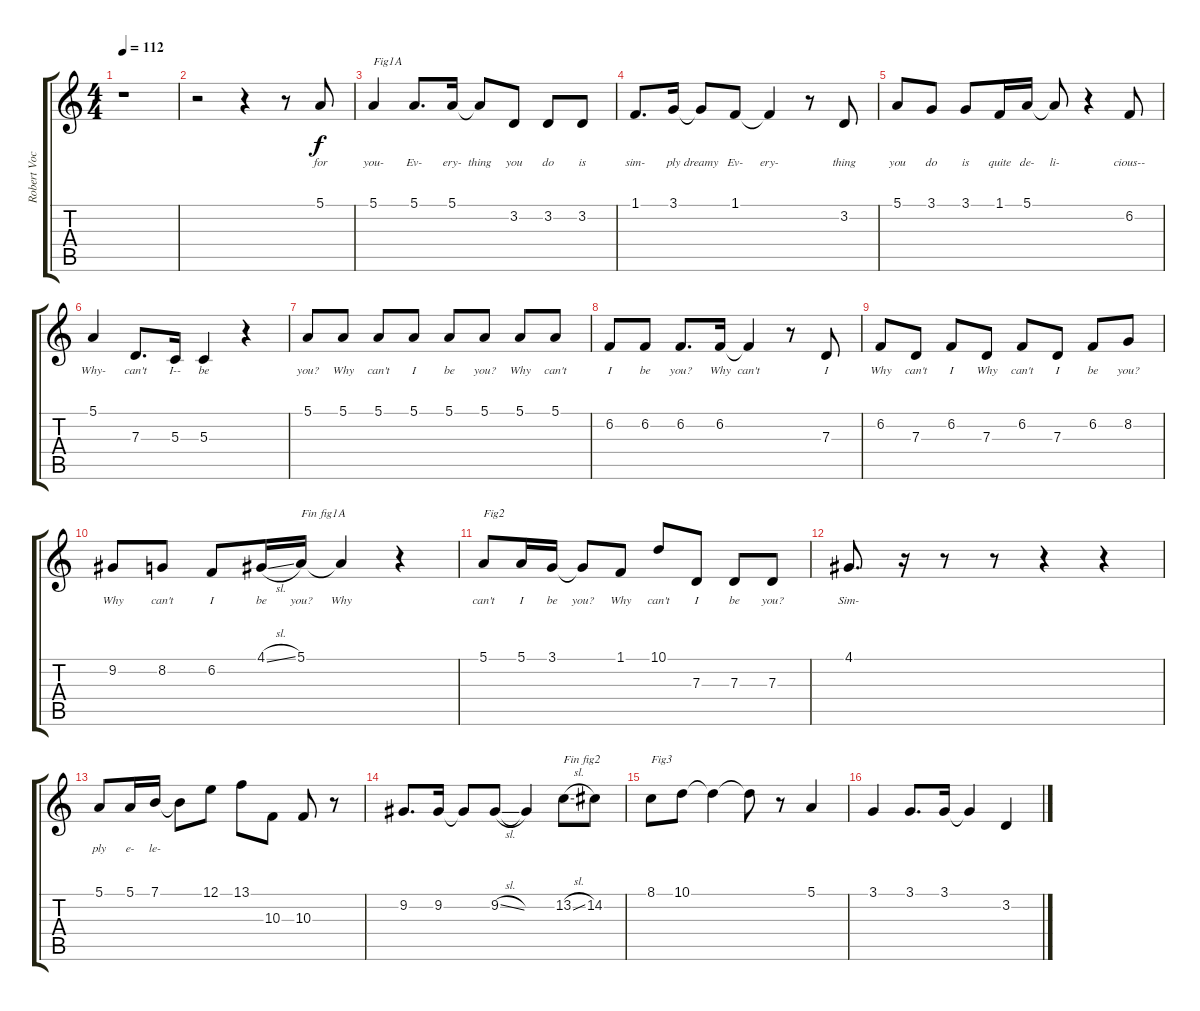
\track ("Robert Vocal" "Robert Voc") {instrument tenorsax}
\staff {score tabs}
\tuning (E4 B3 G3 D3 A2 E2) {hide}
\ts (4 4)
\tempo 112
\clef g2
\ks c
r.1{dy f} |
r.2 r.4 r.8 5.1.8{lyrics (0 "for") lyrics (1 "") lyrics (2 "") lyrics (3 "") lyrics (4 "")} |
5.1.4{txt "Fig1A" lyrics (0 "you-") lyrics (1 "") lyrics (2 "") lyrics (3 "") lyrics (4 "")} 5.1.8{d lyrics (0 "Ev-") lyrics (1 "") lyrics (2 "") lyrics (3 "") lyrics (4 "")} 5.1.16{lyrics (0 "ery-") lyrics (1 "") lyrics (2 "") lyrics (3 "") lyrics (4 "")} 5.1{t}.8{lyrics (0 "thing") lyrics (1 "") lyrics (2 "") lyrics (3 "") lyrics (4 "")} 3.2.8{lyrics (0 "you") lyrics (1 "") lyrics (2 "") lyrics (3 "") lyrics (4 "")} 3.2.8{lyrics (0 "do") lyrics (1 "") lyrics (2 "") lyrics (3 "") lyrics (4 "")} 3.2.8{lyrics (0 "is") lyrics (1 "") lyrics (2 "") lyrics (3 "") lyrics (4 "")} |
1.1.8{d lyrics (0 "sim-") lyrics (1 "") lyrics (2 "") lyrics (3 "") lyrics (4 "")} 3.1.16{lyrics (0 "ply") lyrics (1 "") lyrics (2 "") lyrics (3 "") lyrics (4 "")} 3.1{t}.8{lyrics (0 "dreamy") lyrics (1 "") lyrics (2 "") lyrics (3 "") lyrics (4 "")} 1.1.8{lyrics (0 "Ev-") lyrics (1 "") lyrics (2 "") lyrics (3 "") lyrics (4 "")} 1.1{t}.4{lyrics (0 "ery-") lyrics (1 "") lyrics (2 "") lyrics (3 "") lyrics (4 "")} r.8 3.2.8{lyrics (0 "thing") lyrics (1 "") lyrics (2 "") lyrics (3 "") lyrics (4 "")} |
5.1.8{lyrics (0 "you") lyrics (1 "") lyrics (2 "") lyrics (3 "") lyrics (4 "")} 3.1.8{lyrics (0 "do") lyrics (1 "") lyrics (2 "") lyrics (3 "") lyrics (4 "")} 3.1.8{lyrics (0 "is") lyrics (1 "") lyrics (2 "") lyrics (3 "") lyrics (4 "")} 1.1.16{lyrics (0 "quite") lyrics (1 "") lyrics (2 "") lyrics (3 "") lyrics (4 "")} 5.1.16{lyrics (0 "de-") lyrics (1 "") lyrics (2 "") lyrics (3 "") lyrics (4 "")} 5.1{t}.8{lyrics (0 "li-") lyrics (1 "") lyrics (2 "") lyrics (3 "") lyrics (4 "")} r.4 6.2.8{lyrics (0 "cious--") lyrics (1 "") lyrics (2 "") lyrics (3 "") lyrics (4 "")} |
5.1.4{lyrics (0 "Why-") lyrics (1 "") lyrics (2 "") lyrics (3 "") lyrics (4 "")} 7.3.8{d lyrics (0 "can't") lyrics (1 "") lyrics (2 "") lyrics (3 "") lyrics (4 "")} 5.3.16{lyrics (0 "I--") lyrics (1 "") lyrics (2 "") lyrics (3 "") lyrics (4 "")} 5.3.4{lyrics (0 "be") lyrics (1 "") lyrics (2 "") lyrics (3 "") lyrics (4 "")} r.4 |
5.1.8{lyrics (0 "you?") lyrics (1 "") lyrics (2 "") lyrics (3 "") lyrics (4 "")} 5.1.8{lyrics (0 "Why") lyrics (1 "") lyrics (2 "") lyrics (3 "") lyrics (4 "")} 5.1.8{lyrics (0 "can't") lyrics (1 "") lyrics (2 "") lyrics (3 "") lyrics (4 "")} 5.1.8{lyrics (0 "I") lyrics (1 "") lyrics (2 "") lyrics (3 "") lyrics (4 "")} 5.1.8{lyrics (0 "be") lyrics (1 "") lyrics (2 "") lyrics (3 "") lyrics (4 "")} 5.1.8{lyrics (0 "you?") lyrics (1 "") lyrics (2 "") lyrics (3 "") lyrics (4 "")} 5.1.8{lyrics (0 "Why") lyrics (1 "") lyrics (2 "") lyrics (3 "") lyrics (4 "")} 5.1.8{lyrics (0 "can't") lyrics (1 "") lyrics (2 "") lyrics (3 "") lyrics (4 "")} |
6.2.8{lyrics (0 "I") lyrics (1 "") lyrics (2 "") lyrics (3 "") lyrics (4 "")} 6.2.8{lyrics (0 "be") lyrics (1 "") lyrics (2 "") lyrics (3 "") lyrics (4 "")} 6.2.8{d lyrics (0 "you?") lyrics (1 "") lyrics (2 "") lyrics (3 "") lyrics (4 "")} 6.2.16{lyrics (0 "Why") lyrics (1 "") lyrics (2 "") lyrics (3 "") lyrics (4 "")} 6.2{t}.4{lyrics (0 "can't") lyrics (1 "") lyrics (2 "") lyrics (3 "") lyrics (4 "")} r.8 7.3.8{lyrics (0 "I") lyrics (1 "") lyrics (2 "") lyrics (3 "") lyrics (4 "")} |
6.2.8{lyrics (0 "Why") lyrics (1 "") lyrics (2 "") lyrics (3 "") lyrics (4 "")} 7.3.8{lyrics (0 "can't") lyrics (1 "") lyrics (2 "") lyrics (3 "") lyrics (4 "")} 6.2.8{lyrics (0 "I") lyrics (1 "") lyrics (2 "") lyrics (3 "") lyrics (4 "")} 7.3.8{lyrics (0 "Why") lyrics (1 "") lyrics (2 "") lyrics (3 "") lyrics (4 "")} 6.2.8{lyrics (0 "can't") lyrics (1 "") lyrics (2 "") lyrics (3 "") lyrics (4 "")} 7.3.8{lyrics (0 "I") lyrics (1 "") lyrics (2 "") lyrics (3 "") lyrics (4 "")} 6.2.8{lyrics (0 "be") lyrics (1 "") lyrics (2 "") lyrics (3 "") lyrics (4 "")} 8.2.8{lyrics (0 "you?") lyrics (1 "") lyrics (2 "") lyrics (3 "") lyrics (4 "")} |
9.2.8{lyrics (0 "Why") lyrics (1 "") lyrics (2 "") lyrics (3 "") lyrics (4 "")} 8.2.8{lyrics (0 "can't") lyrics (1 "") lyrics (2 "") lyrics (3 "") lyrics (4 "")} 6.2.8{lyrics (0 "I") lyrics (1 "") lyrics (2 "") lyrics (3 "") lyrics (4 "")} 4.1{sl}.16{lyrics (0 "be") lyrics (1 "") lyrics (2 "") lyrics (3 "") lyrics (4 "")} 5.1.16{txt "Fin fig1A" lyrics (0 "you?") lyrics (1 "") lyrics (2 "") lyrics (3 "") lyrics (4 "")} 5.1{t}.4{lyrics (0 "Why") lyrics (1 "") lyrics (2 "") lyrics (3 "") lyrics (4 "")} r.4 |
5.1.8{txt "Fig2" lyrics (0 "can't") lyrics (1 "") lyrics (2 "") lyrics (3 "") lyrics (4 "")} 5.1.16{lyrics (0 "I") lyrics (1 "") lyrics (2 "") lyrics (3 "") lyrics (4 "")} 3.1.16{lyrics (0 "be") lyrics (1 "") lyrics (2 "") lyrics (3 "") lyrics (4 "")} 3.1{t}.8{lyrics (0 "you?") lyrics (1 "") lyrics (2 "") lyrics (3 "") lyrics (4 "")} 1.1.8{lyrics (0 "Why") lyrics (1 "") lyrics (2 "") lyrics (3 "") lyrics (4 "")} 10.1.8{lyrics (0 "can't") lyrics (1 "") lyrics (2 "") lyrics (3 "") lyrics (4 "")} 7.3.8{lyrics (0 "I") lyrics (1 "") lyrics (2 "") lyrics (3 "") lyrics (4 "")} 7.3.8{lyrics (0 "be") lyrics (1 "") lyrics (2 "") lyrics (3 "") lyrics (4 "")} 7.3.8{lyrics (0 "you?") lyrics (1 "") lyrics (2 "") lyrics (3 "") lyrics (4 "")} |
4.1.8{d lyrics (0 "Sim-") lyrics (1 "") lyrics (2 "") lyrics (3 "") lyrics (4 "")} r.16 r.8 r.8 r.4 r.4 |
5.1.8{lyrics (0 "ply") lyrics (1 "") lyrics (2 "") lyrics (3 "") lyrics (4 "")} 5.1.16{lyrics (0 "e-") lyrics (1 "") lyrics (2 "") lyrics (3 "") lyrics (4 "")} 7.1.16{lyrics (0 "le-") lyrics (1 "") lyrics (2 "") lyrics (3 "") lyrics (4 "")} 7.1{t}.8 12.1.8 13.1.8 10.3.8 10.3.8 r.8 |
9.2.8{d} 9.2.16 9.2{t}.8 9.2{sl}.8 9.2{t}.4 13.2{sl}.8{txt "Fin fig2"} 14.2.8 |
8.1.8{txt "Fig3"} 10.1.8 10.1{t}.4 10.1{t}.8 r.8 5.1.4 |
3.1.4 3.1.8{d} 3.1.16 3.1{t}.4 3.2.4
